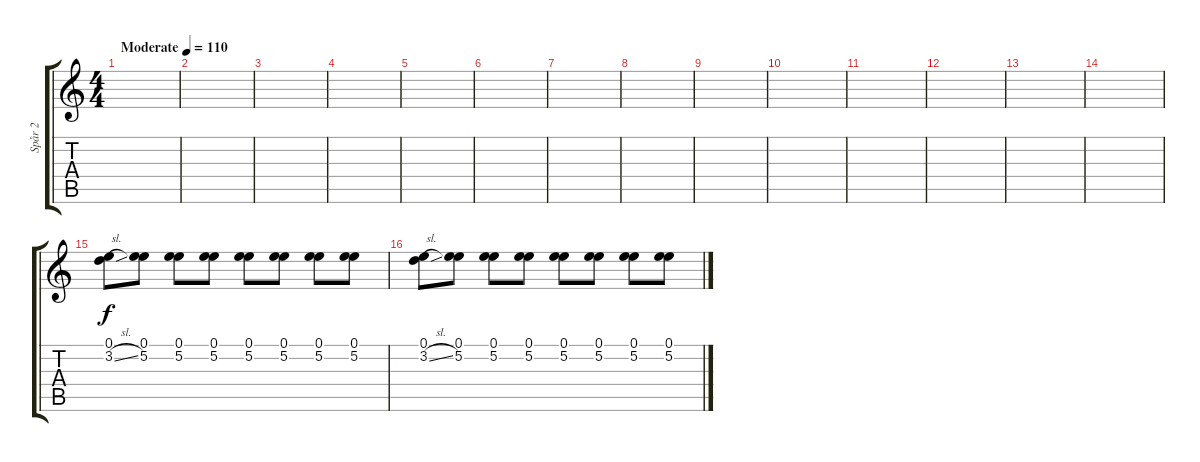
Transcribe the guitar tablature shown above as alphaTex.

\track ("Spår 2" "Spår 2") {instrument distortionguitar}
\staff {score tabs}
\tuning (E4 B3 G3 D3 A2 E2) {hide}
\ts (4 4)
\tempo (110 "Moderate")
\clef g2
\ks c
|
|
|
|
|
|
|
|
|
|
|
|
|
|
(0.1 3.2{sl}).8 (0.1 5.2).8 (0.1 5.2).8 (0.1 5.2).8 (0.1 5.2).8 (0.1 5.2).8 (0.1 5.2).8 (0.1 5.2).8 |
(0.1 3.2{sl}).8 (0.1 5.2).8 (0.1 5.2).8 (0.1 5.2).8 (0.1 5.2).8 (0.1 5.2).8 (0.1 5.2).8 (0.1 5.2).8
